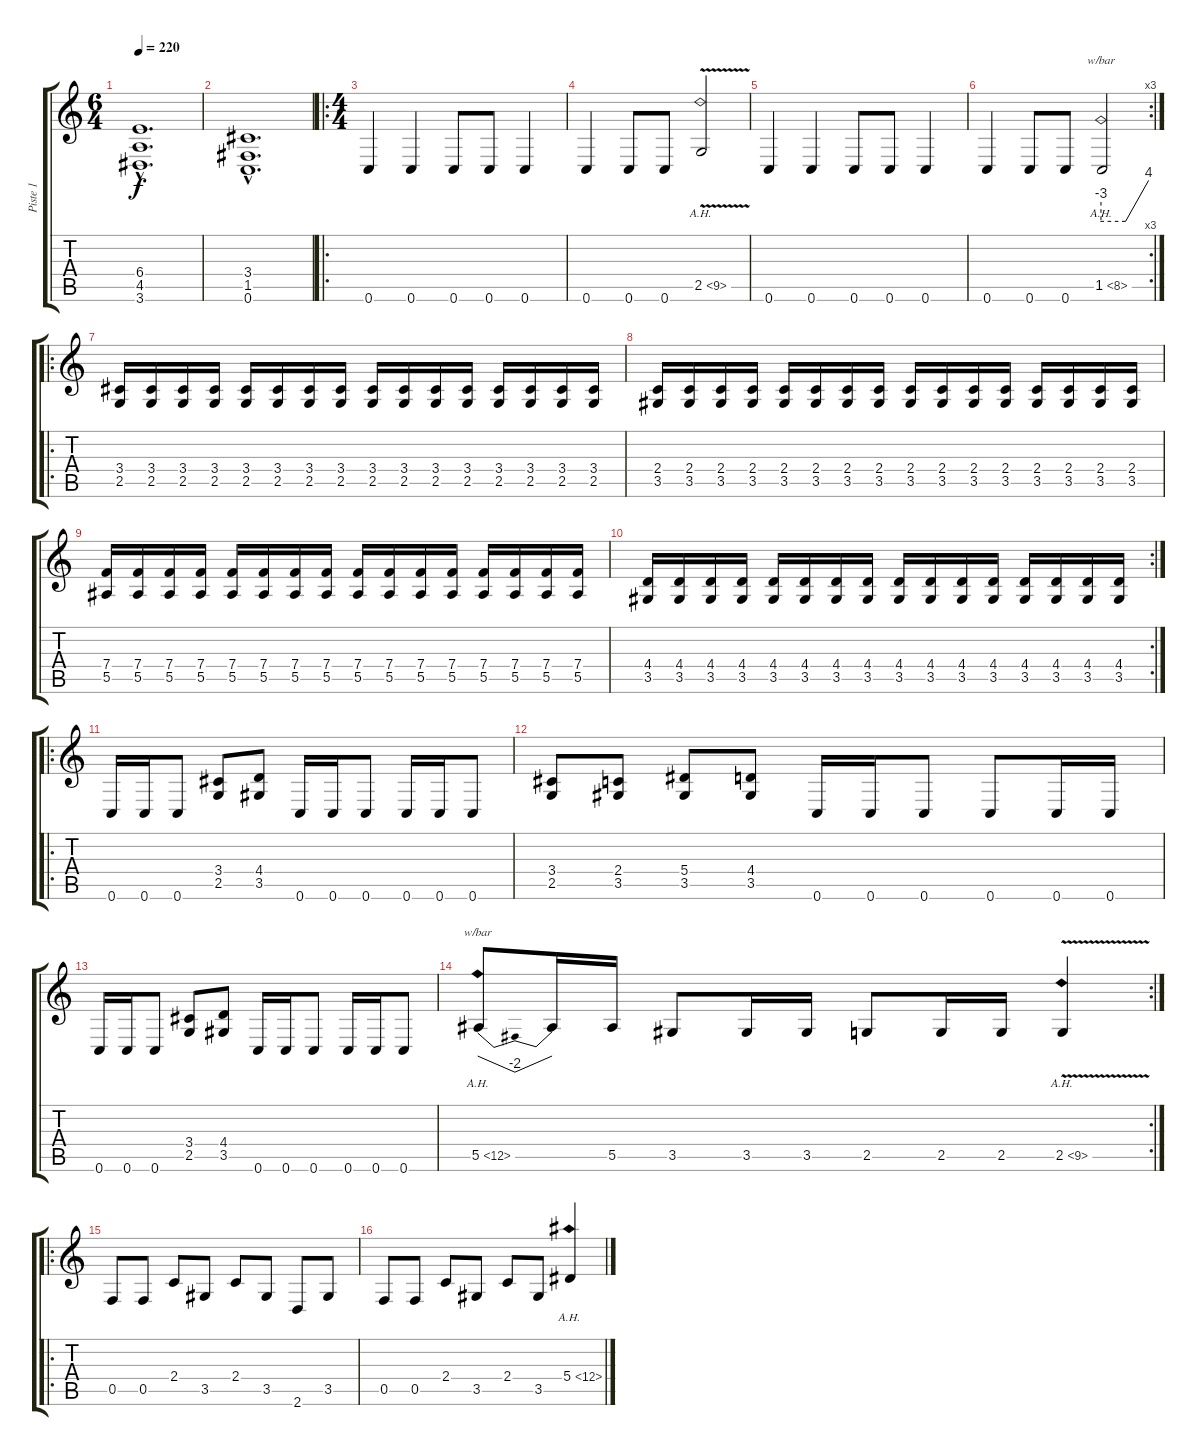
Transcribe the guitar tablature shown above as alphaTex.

\track ("Piste 1" "Piste 1") {instrument overdrivenguitar}
\staff {score tabs}
\tuning (C4 G3 Eb3 Bb2 F2 C2) {hide}
\ts (6 4)
\tempo 220
\clef g2
\ks c
(6.4{hac t} 4.5{hac t} 3.6{hac t}).1{d dy f} |
(3.4{hac} 1.5{hac} 0.6{hac}).1{d} |
\ro
\ts (4 4)
0.6.4 0.6.4 0.6.8 0.6.8 0.6.4 |
0.6.4 0.6.8 0.6.8 2.5{ah 7 v}.2 |
0.6.4 0.6.4 0.6.8 0.6.8 0.6.4 |
\rc 3
0.6.4 0.6.8 0.6.8 1.5{ah 7}.2{tbe (custom default 0 -12 31 -12 60 16)} |
\ro
(3.4 2.5).16 (3.4 2.5).16 (3.4 2.5).16 (3.4 2.5).16 (3.4 2.5).16 (3.4 2.5).16 (3.4 2.5).16 (3.4 2.5).16 (3.4 2.5).16 (3.4 2.5).16 (3.4 2.5).16 (3.4 2.5).16 (3.4 2.5).16 (3.4 2.5).16 (3.4 2.5).16 (3.4 2.5).16 |
(2.4 3.5).16 (2.4 3.5).16 (2.4 3.5).16 (2.4 3.5).16 (2.4 3.5).16 (2.4 3.5).16 (2.4 3.5).16 (2.4 3.5).16 (2.4 3.5).16 (2.4 3.5).16 (2.4 3.5).16 (2.4 3.5).16 (2.4 3.5).16 (2.4 3.5).16 (2.4 3.5).16 (2.4 3.5).16 |
(7.4 5.5).16 (7.4 5.5).16 (7.4 5.5).16 (7.4 5.5).16 (7.4 5.5).16 (7.4 5.5).16 (7.4 5.5).16 (7.4 5.5).16 (7.4 5.5).16 (7.4 5.5).16 (7.4 5.5).16 (7.4 5.5).16 (7.4 5.5).16 (7.4 5.5).16 (7.4 5.5).16 (7.4 5.5).16 |
\rc 2
(4.4 3.5).16 (4.4 3.5).16 (4.4 3.5).16 (4.4 3.5).16 (4.4 3.5).16 (4.4 3.5).16 (4.4 3.5).16 (4.4 3.5).16 (4.4 3.5).16 (4.4 3.5).16 (4.4 3.5).16 (4.4 3.5).16 (4.4 3.5).16 (4.4 3.5).16 (4.4 3.5).16 (4.4 3.5).16 |
\ro
0.6.16 0.6.16 0.6.8 (3.4 2.5).8 (4.4 3.5).8 0.6.16 0.6.16 0.6.8 0.6.16 0.6.16 0.6.8 |
(3.4 2.5).8 (2.4 3.5).8 (5.4 3.5).8 (4.4 3.5).8 0.6.16 0.6.16 0.6.8 0.6.8 0.6.16 0.6.16 |
0.6.16 0.6.16 0.6.8 (3.4 2.5).8 (4.4 3.5).8 0.6.16 0.6.16 0.6.8 0.6.16 0.6.16 0.6.8 |
\rc 2
5.5{ah 7}.8{tbe (dip default 0 0 30 -8 60 0)} 5.5{t}.16 5.5.16 3.5.8 3.5.16 3.5.16 2.5.8 2.5.16 2.5.16 2.5{ah 7 v}.4 |
\ro
0.5.8 0.5.8 2.4.8 3.5.8 2.4.8 3.5.8 2.6.8 3.5.8 |
0.5.8 0.5.8 2.4.8 3.5.8 2.4.8 3.5.8 5.4{ah 7}.4
